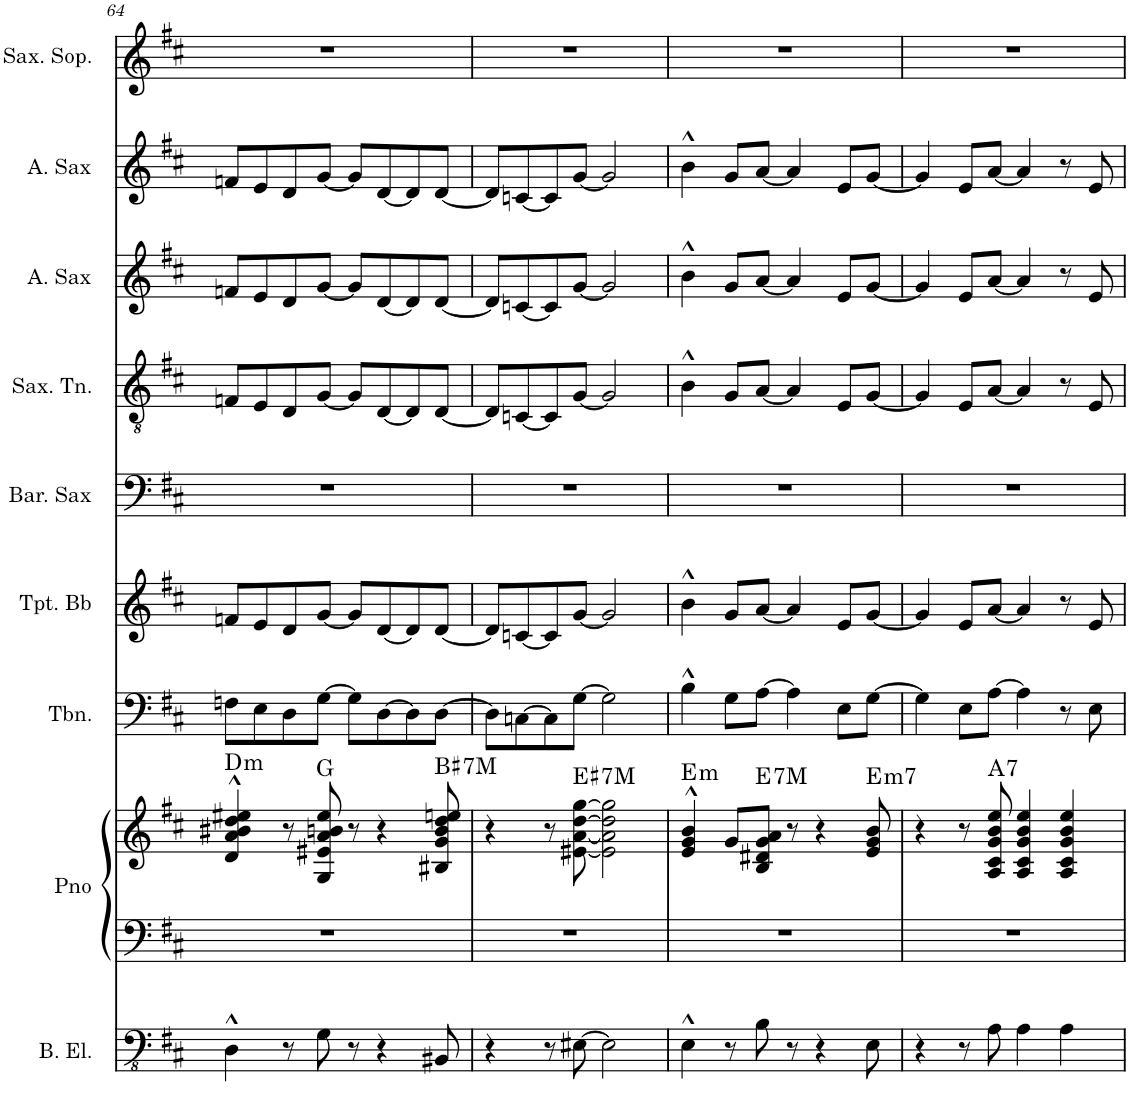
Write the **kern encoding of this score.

**kern	**kern	**kern	**harte	**kern	**kern	**kern	**kern	**kern	**kern	**kern
*part9	*part8	*part8	*part8	*part7	*part6	*part5	*part4	*part3	*part2	*part1
*staff10	*staff9	*staff8	*	*staff7	*staff6	*staff5	*staff4	*staff3	*staff2	*staff1
*I"Baixo elétrico	*I"Piano	*	*	*I"Trombone	*I"Trompete Bb	*I"Saxofone barítono	*I"Saxofone Tenor	*I"Saxofone Alto	*I"Saxofone Alto	*I"Saxofone Soprano
*I'B. El.	*I'Pno	*	*	*I'Tbn.	*I'Tpt. Bb	*	*I'Sax. Tn.	*	*	*I'Sax. Sop.
!!LO:PB:g=z
*clefFv4	*clefF4	*clefG2	*	*clefF4	*clefG2	*clefF4	*clefGv2	*clefG2	*clefG2	*clefG2
*	*	*	*	*	*ITrd1c2	*ITrd12c21	*ITrd8c14	*ITrd5c9	*ITrd5c9	*ITrd1c2
*k[f#c#]	*k[f#c#]	*k[f#c#]	*	*k[f#c#]	*k[f#c#]	*k[f#c#]	*k[f#c#]	*k[f#c#]	*k[f#c#]	*k[f#c#]
*M4/4	*M4/4	*M4/4	*	*M4/4	*M4/4	*M4/4	*M4/4	*M4/4	*M4/4	*M4/4
=64	=64	=64	=64	=64	=64	=64	=64	=64	=64	=64
!	!	!	!LO:H:kt=m	!	!	!	!	!	!	!
4DD^^\	1r	4d/^^ 4a/^^ 4b#X/^^ 4dd/^^ 4ee#X/^^	D:min	8Fn\L	8fn/L	1r	8Fn/L	8fn/L	8fn/L	1r
.	.	.	.	8E\	8e/	.	8E/	8e/	8e/	.
8r	.	8r	.	8D\	8d/	.	8D/	8d/	8d/	.
8GG\	.	8G/ 8e#X/ 8a/ 8bn/ 8ee#/	G:maj	[8G\J	[8g/J	.	[8G/J	[8g/J	[8g/J	.
8r	.	8r	.	8G\L]	8g/L]	.	8G/L]	8g/L]	8g/L]	.
4r	.	4r	.	[8D\	[8d/	.	[8D/	[8d/	[8d/	.
.	.	.	.	8D\]	8d/]	.	8D/]	8d/]	8d/]	.
!	!	!	!LO:H:kt=7	!	!	!	!	!	!	!
8BBB#X/	.	8B#X/ 8g/ 8b/ 8dd/ 8een/	B#:7	[8D\J	[8d/J	.	[8D/J	[8d/J	[8d/J	.
=65	=65	=65	=65	=65	=65	=65	=65	=65	=65	=65
4r	1r	4r	.	8D\L]	8d/L]	1r	8D/L]	8d/L]	8d/L]	1r
.	.	.	.	[8Cn\	[8cn/	.	[8Cn/	[8cn/	[8cn/	.
8r	.	8r	.	8C\]	8c/]	.	8C/]	8c/]	8c/]	.
!	!	!	!LO:H:kt=7	!	!	!	!	!	!	!
[8EE#X\	.	[8e#X\ [8a\ [8dd\ [8gg\	E#:7	[8G\J	[8g/J	.	[8G/J	[8g/J	[8g/J	.
2EE#\]	.	2e#\] 2a\] 2dd\] 2gg\]	.	2G\]	2g/]	.	2G/]	2g/]	2g/]	.
=66	=66	=66	=66	=66	=66	=66	=66	=66	=66	=66
!	!	!	!LO:H:kt=m	!	!	!	!	!	!	!
4EE^^\	1r	4e/^^ 4g/^^ 4b/^^	E:min	4B^^\	4b^^\	1r	4B^^\	4b^^\	4b^^\	1r
8r	.	8g/L	.	8G\L	8g/L	.	8G/L	8g/L	8g/L	.
!	!	!	!LO:H:kt=7	!	!	!	!	!	!	!
8BB\	.	8B/ 8d#X/ 8g/ 8a/J	E:7	[8A\J	[8a/J	.	[8A/J	[8a/J	[8a/J	.
8r	.	8r	.	4A\]	4a/]	.	4A/]	4a/]	4a/]	.
4r	.	4r	.	.	.	.	.	.	.	.
.	.	.	.	8E\L	8e/L	.	8E/L	8e/L	8e/L	.
!	!	!	!LO:H:kt=m7	!	!	!	!	!	!	!
8EE\	.	8e/ 8g/ 8b/	E:min7	[8G\J	[8g/J	.	[8G/J	[8g/J	[8g/J	.
=67	=67	=67	=67	=67	=67	=67	=67	=67	=67	=67
4r	1r	4r	.	4G\]	4g/]	1r	4G/]	4g/]	4g/]	1r
8r	.	8r	.	8E\L	8e/L	.	8E/L	8e/L	8e/L	.
!	!	!	!LO:H:kt=7	!	!	!	!	!	!	!
8AA\	.	8A/ 8c#/ 8g/ 8b/ 8ee/	A:7	[8A\J	[8a/J	.	[8A/J	[8a/J	[8a/J	.
4AA\	.	4A/ 4c#/ 4g/ 4b/ 4ee/	.	4A\]	4a/]	.	4A/]	4a/]	4a/]	.
4AA\	.	4A/ 4c#/ 4g/ 4b/ 4ee/	.	8r	8r	.	8r	8r	8r	.
.	.	.	.	8E\	8e/	.	8E/	8e/	8e/	.
=	=	=	=	=	=	=	=	=	=	=
*-	*-	*-	*-	*-	*-	*-	*-	*-	*-	*-
